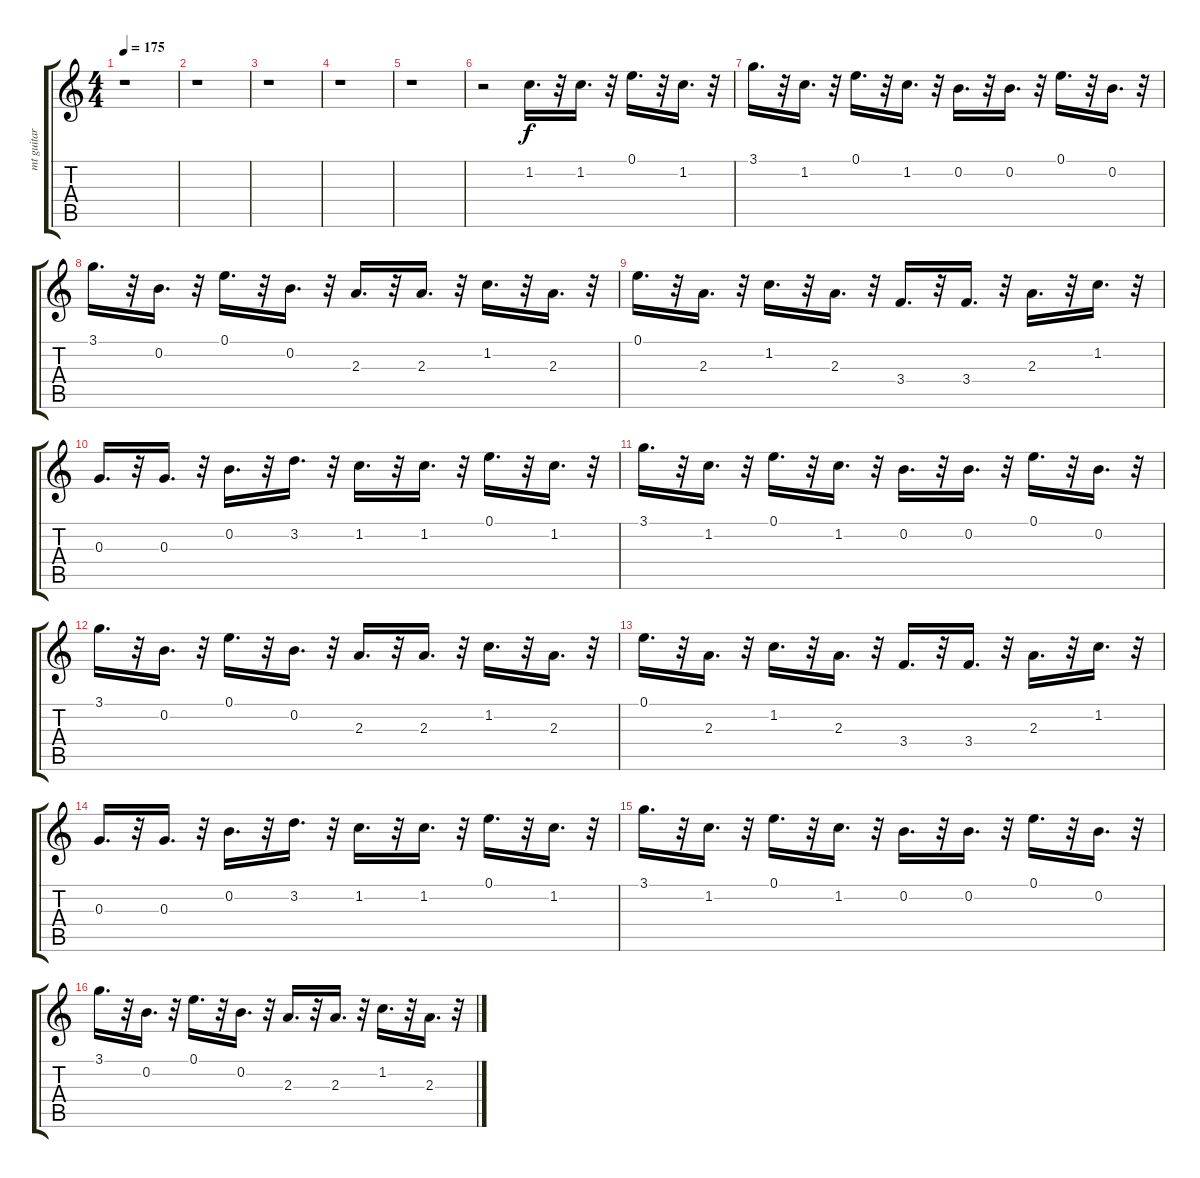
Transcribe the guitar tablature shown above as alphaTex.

\track ("mt guitar" "mt guitar") {instrument electricguitarmuted}
\staff {score tabs}
\tuning (E4 B3 G3 D3 A2 E2) {hide}
\ts (4 4)
\tempo 175
\clef g2
\ks c
r.1{dy f} |
r.1 |
r.1 |
r.1 |
r.1 |
r.2 1.2.16{d} r.32 1.2.16{d} r.32 0.1.16{d} r.32 1.2.16{d} r.32 |
3.1.16{d} r.32 1.2.16{d} r.32 0.1.16{d} r.32 1.2.16{d} r.32 0.2.16{d} r.32 0.2.16{d} r.32 0.1.16{d} r.32 0.2.16{d} r.32 |
3.1.16{d} r.32 0.2.16{d} r.32 0.1.16{d} r.32 0.2.16{d} r.32 2.3.16{d} r.32 2.3.16{d} r.32 1.2.16{d} r.32 2.3.16{d} r.32 |
0.1.16{d} r.32 2.3.16{d} r.32 1.2.16{d} r.32 2.3.16{d} r.32 3.4.16{d} r.32 3.4.16{d} r.32 2.3.16{d} r.32 1.2.16{d} r.32 |
0.3.16{d} r.32 0.3.16{d} r.32 0.2.16{d} r.32 3.2.16{d} r.32 1.2.16{d} r.32 1.2.16{d} r.32 0.1.16{d} r.32 1.2.16{d} r.32 |
3.1.16{d} r.32 1.2.16{d} r.32 0.1.16{d} r.32 1.2.16{d} r.32 0.2.16{d} r.32 0.2.16{d} r.32 0.1.16{d} r.32 0.2.16{d} r.32 |
3.1.16{d} r.32 0.2.16{d} r.32 0.1.16{d} r.32 0.2.16{d} r.32 2.3.16{d} r.32 2.3.16{d} r.32 1.2.16{d} r.32 2.3.16{d} r.32 |
0.1.16{d} r.32 2.3.16{d} r.32 1.2.16{d} r.32 2.3.16{d} r.32 3.4.16{d} r.32 3.4.16{d} r.32 2.3.16{d} r.32 1.2.16{d} r.32 |
0.3.16{d} r.32 0.3.16{d} r.32 0.2.16{d} r.32 3.2.16{d} r.32 1.2.16{d} r.32 1.2.16{d} r.32 0.1.16{d} r.32 1.2.16{d} r.32 |
3.1.16{d} r.32 1.2.16{d} r.32 0.1.16{d} r.32 1.2.16{d} r.32 0.2.16{d} r.32 0.2.16{d} r.32 0.1.16{d} r.32 0.2.16{d} r.32 |
3.1.16{d} r.32 0.2.16{d} r.32 0.1.16{d} r.32 0.2.16{d} r.32 2.3.16{d} r.32 2.3.16{d} r.32 1.2.16{d} r.32 2.3.16{d} r.32
